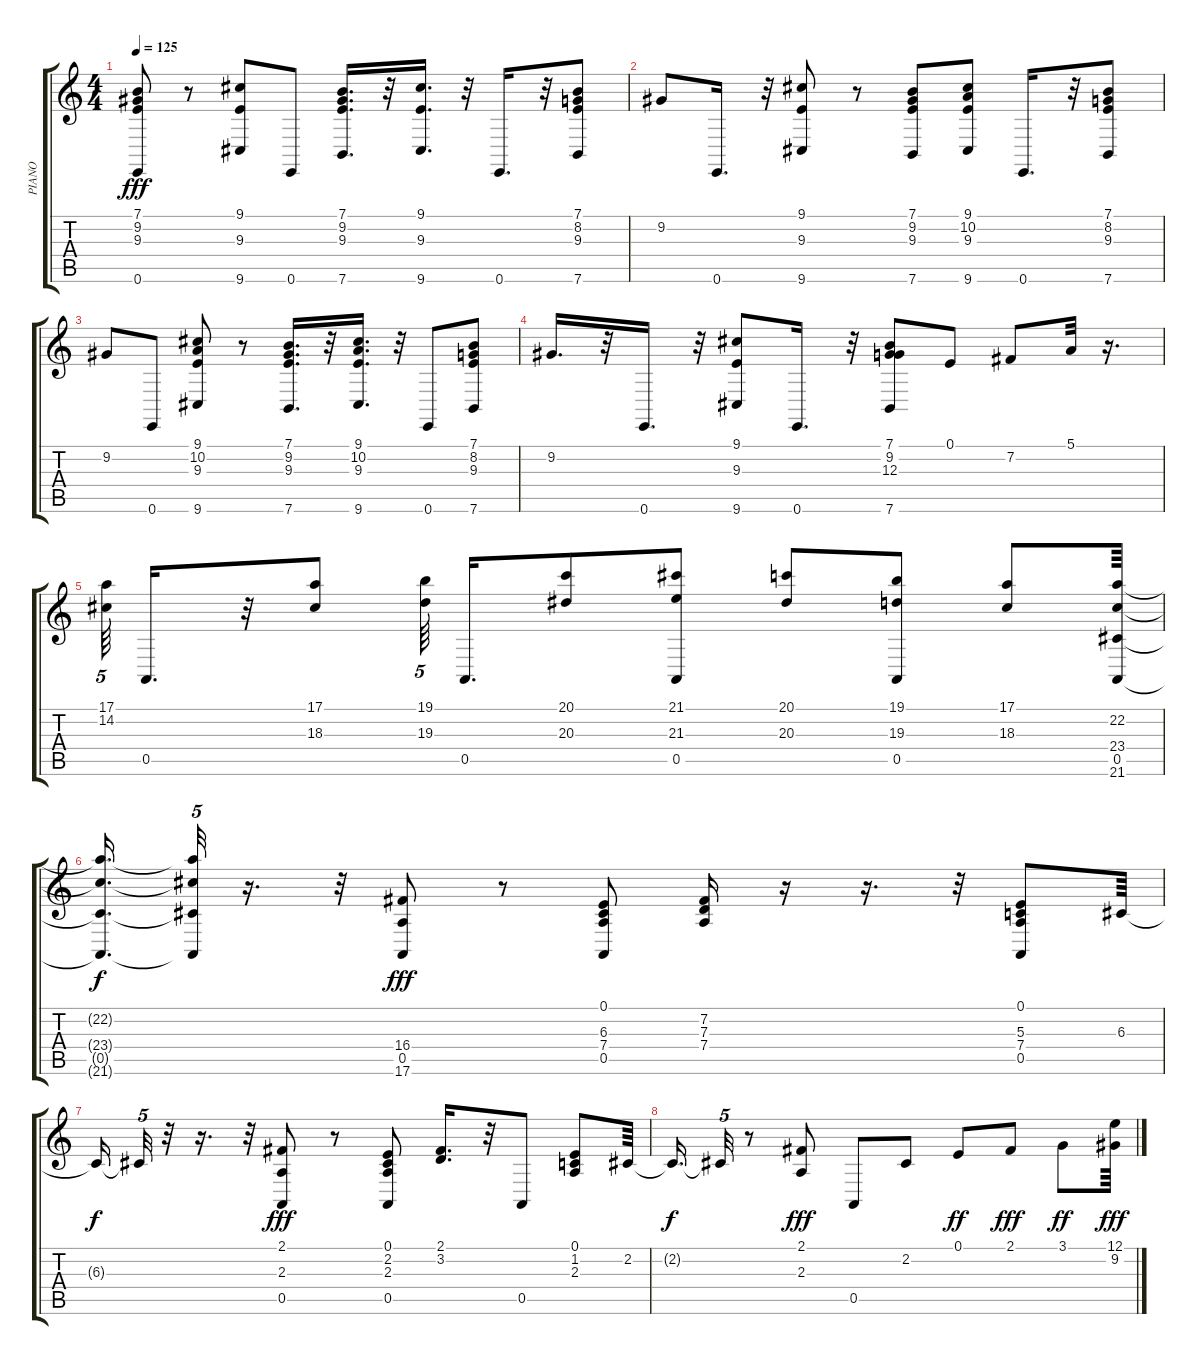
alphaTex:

\track ("PIANO" "PIANO") {instrument acousticgrandpiano}
\staff {score tabs}
\tuning (E4 B3 G3 D3 A2 E2) {hide}
\ts (4 4)
\tempo 125
\clef g2
\ks c
(7.1 9.2 9.3 0.6).8{dy fff} r.8 (9.1 9.3 9.6).8 0.6.8 (7.1 9.2 9.3 7.6).16{d} r.32 (9.1 9.3 9.6).16{d} r.32 0.6.16{d} r.32 (7.1 8.2 9.3 7.6).8 |
9.2.8 0.6.16{d} r.32 (9.1 9.3 9.6).8 r.8 (7.1 9.2 9.3 7.6).8 (9.1 10.2 9.3 9.6).8 0.6.16{d} r.32 (7.1 8.2 9.3 7.6).8 |
9.2.8 0.6.8 (9.1 10.2 9.3 9.6).8 r.8 (7.1 9.2 9.3 7.6).16{d} r.32 (9.1 10.2 9.3 9.6).16{d} r.32 0.6.8 (7.1 8.2 9.3 7.6).8 |
9.2.16{d} r.32 0.6.16{d} r.32 (9.1 9.3 9.6).8 0.6.16{d} r.32 (7.1 9.2 12.3 7.6).8 0.1.8 7.2.8 5.1.32 r.16{d} |
(17.1 14.2).64{tu (5 4)} 0.5.16{d} r.32 (17.1 18.3).8 (19.1 19.3).64{tu (5 4) beam splitsecondary} 0.5.16{d} (20.1 20.3).8 (21.1 21.3 0.5).8 (20.1 20.3).8 (19.1 19.3 0.5).8 (17.1 18.3).8 (22.2 23.4 0.5 21.6).64 |
(22.2{t} 23.4{t} 0.5{t} 21.6{t}).16{d dy f} (22.2{t} 23.4{t} 0.5{t} 21.6{t}).32{tu (5 4)} r.16{d} r.32 (16.4 0.5 17.6).8{dy fff} r.8 (0.1 6.3 7.4 0.5).8 (7.2 7.3 7.4).16 r.16 r.16{d} r.32 (0.1 5.3 7.4 0.5).8 6.3.64 |
6.3{t}.16{dy f} 6.3{t}.32{tu (5 4)} r.32 r.16{d} r.32 (2.1 2.3 0.5).8{dy fff} r.8 (0.1 2.2 2.3 0.5).8 (2.1 3.2).16{d} r.32 0.5.8 (0.1 1.2 2.3).8 2.2.64 |
2.2{t}.16{d dy f} 2.2{t}.32{tu (5 4)} r.8 (2.1 2.3).8{dy fff} 0.5.8 2.2.8 0.1.8{dy ff} 2.1.8{dy fff} 3.1.8{dy ff} (12.1 9.2).64{dy fff}
